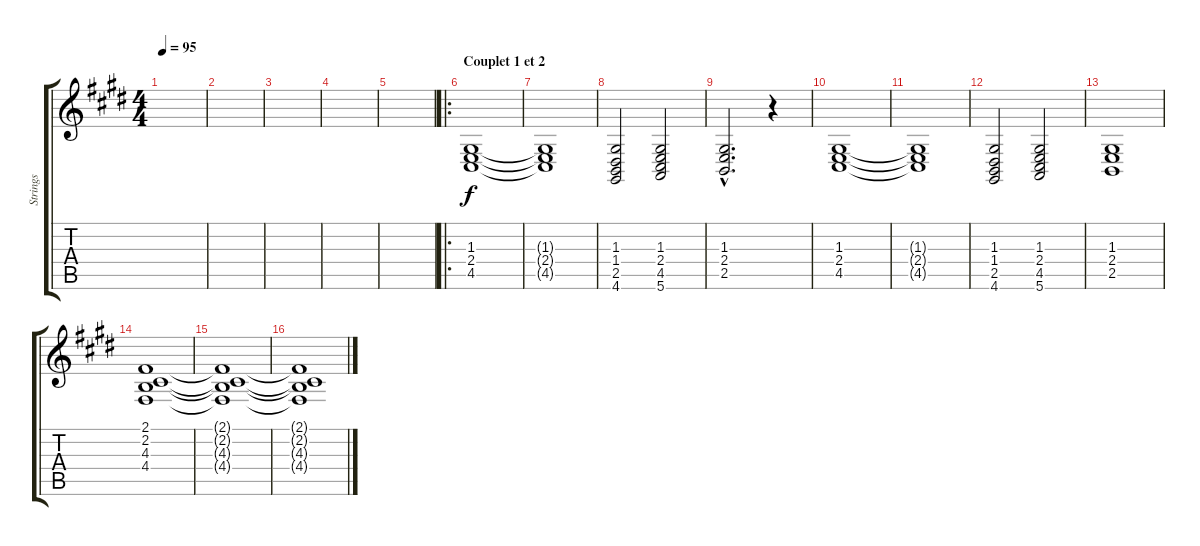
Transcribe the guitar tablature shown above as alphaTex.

\track ("Strings" "Strings") {instrument synthstrings1}
\staff {score tabs}
\tuning (E4 B3 G3 D3 A2 E2) {hide}
\ts (4 4)
\tempo 95
\clef g2
\ks e
|
|
|
|
|
\ro
\section ("" "Couplet 1 et 2")
(1.3 2.4 4.5).1 |
(1.3{t} 2.4{t} 4.5{t}).1 |
(1.3 1.4 2.5 4.6).2 (1.3 2.4 4.5 5.6).2 |
(1.3{hac} 2.4{hac} 2.5{hac}).2{d} r.4 |
(1.3 2.4 4.5).1 |
(1.3{t} 2.4{t} 4.5{t}).1 |
(1.3 1.4 2.5 4.6).2 (1.3 2.4 4.5 5.6).2 |
(1.3 2.4 2.5).1 |
(2.1 2.2 4.3 4.4).1 |
(2.1{t} 2.2{t} 4.3{t} 4.4{t}).1 |
(2.1{t} 2.2{t} 4.3{t} 4.4{t}).1
